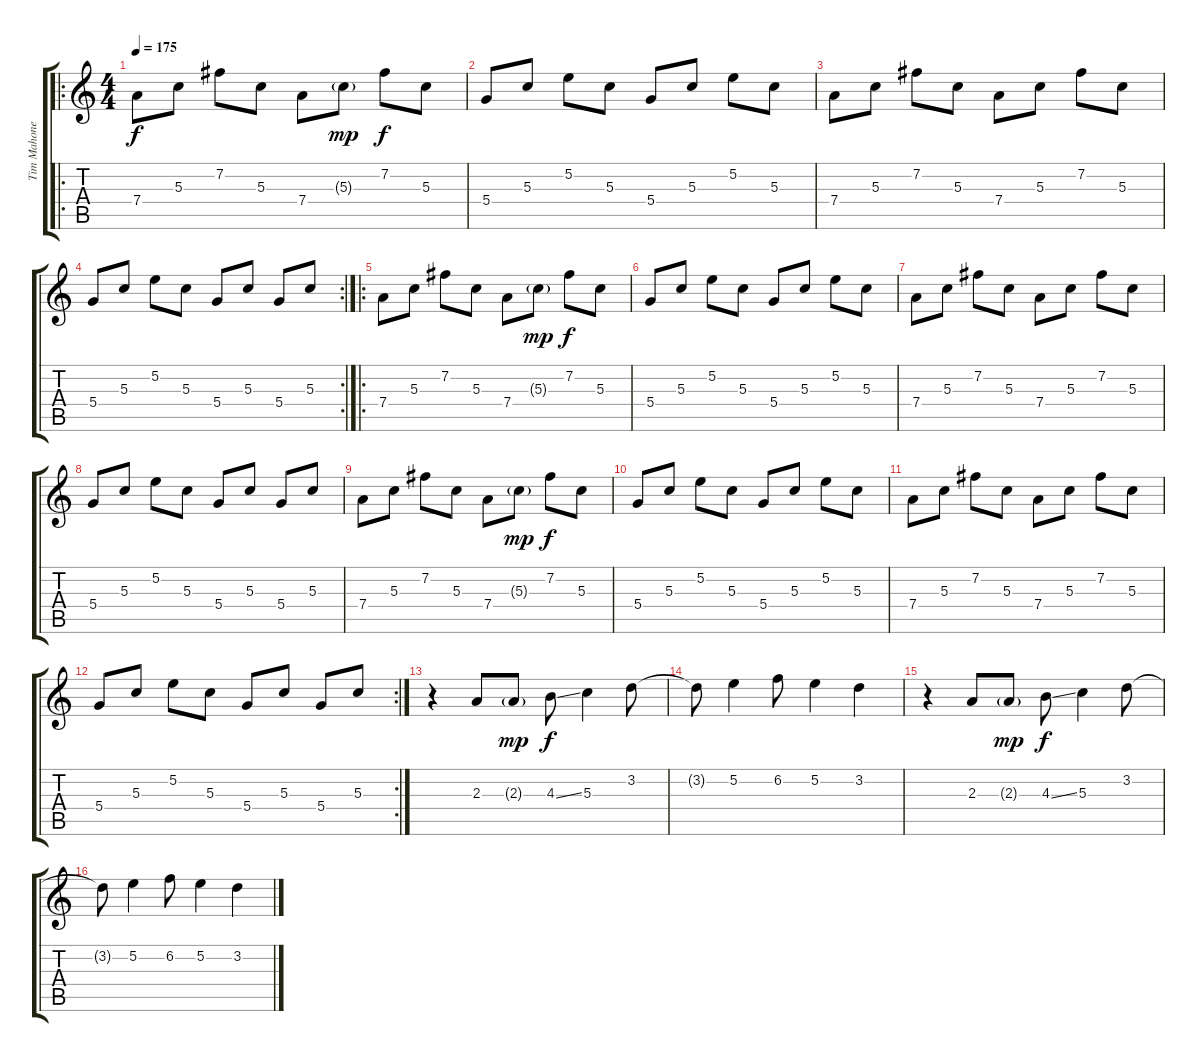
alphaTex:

\track ("Tim Mahoney Guitar 1" "Tim Mahone") {instrument overdrivenguitar}
\staff {score tabs}
\tuning (E4 B3 G3 D3 A2 E2) {hide}
\ro
\ts (4 4)
\tempo 175
\clef g2
\ks c
7.4.8{dy f instrument overdrivenguitar} 5.3.8 7.2.8 5.3.8 7.4.8 5.3{g}.8{dy mp} 7.2.8{dy f} 5.3.8 |
5.4.8 5.3.8 5.2.8 5.3.8 5.4.8 5.3.8 5.2.8 5.3.8 |
7.4.8 5.3.8 7.2.8 5.3.8 7.4.8 5.3.8 7.2.8 5.3.8 |
\rc 2
5.4.8 5.3.8 5.2.8 5.3.8 5.4.8 5.3.8 5.4.8 5.3.8 |
\ro
7.4.8 5.3.8 7.2.8 5.3.8 7.4.8 5.3{g}.8{dy mp} 7.2.8{dy f} 5.3.8 |
5.4.8 5.3.8 5.2.8 5.3.8 5.4.8 5.3.8 5.2.8 5.3.8 |
7.4.8 5.3.8 7.2.8 5.3.8 7.4.8 5.3.8 7.2.8 5.3.8 |
5.4.8 5.3.8 5.2.8 5.3.8 5.4.8 5.3.8 5.4.8 5.3.8 |
7.4.8 5.3.8 7.2.8 5.3.8 7.4.8 5.3{g}.8{dy mp} 7.2.8{dy f} 5.3.8 |
5.4.8 5.3.8 5.2.8 5.3.8 5.4.8 5.3.8 5.2.8 5.3.8 |
7.4.8 5.3.8 7.2.8 5.3.8 7.4.8 5.3.8 7.2.8 5.3.8 |
\rc 2
5.4.8 5.3.8 5.2.8 5.3.8 5.4.8 5.3.8 5.4.8 5.3.8 |
r.4 2.3.8 2.3{g}.8{dy mp} 4.3{ss}.8{dy f} 5.3.4 3.2.8 |
3.2{t}.8 5.2.4 6.2.8 5.2.4 3.2.4 |
r.4 2.3.8 2.3{g}.8{dy mp} 4.3{ss}.8{dy f} 5.3.4 3.2.8 |
3.2{t}.8 5.2.4 6.2.8 5.2.4 3.2.4
